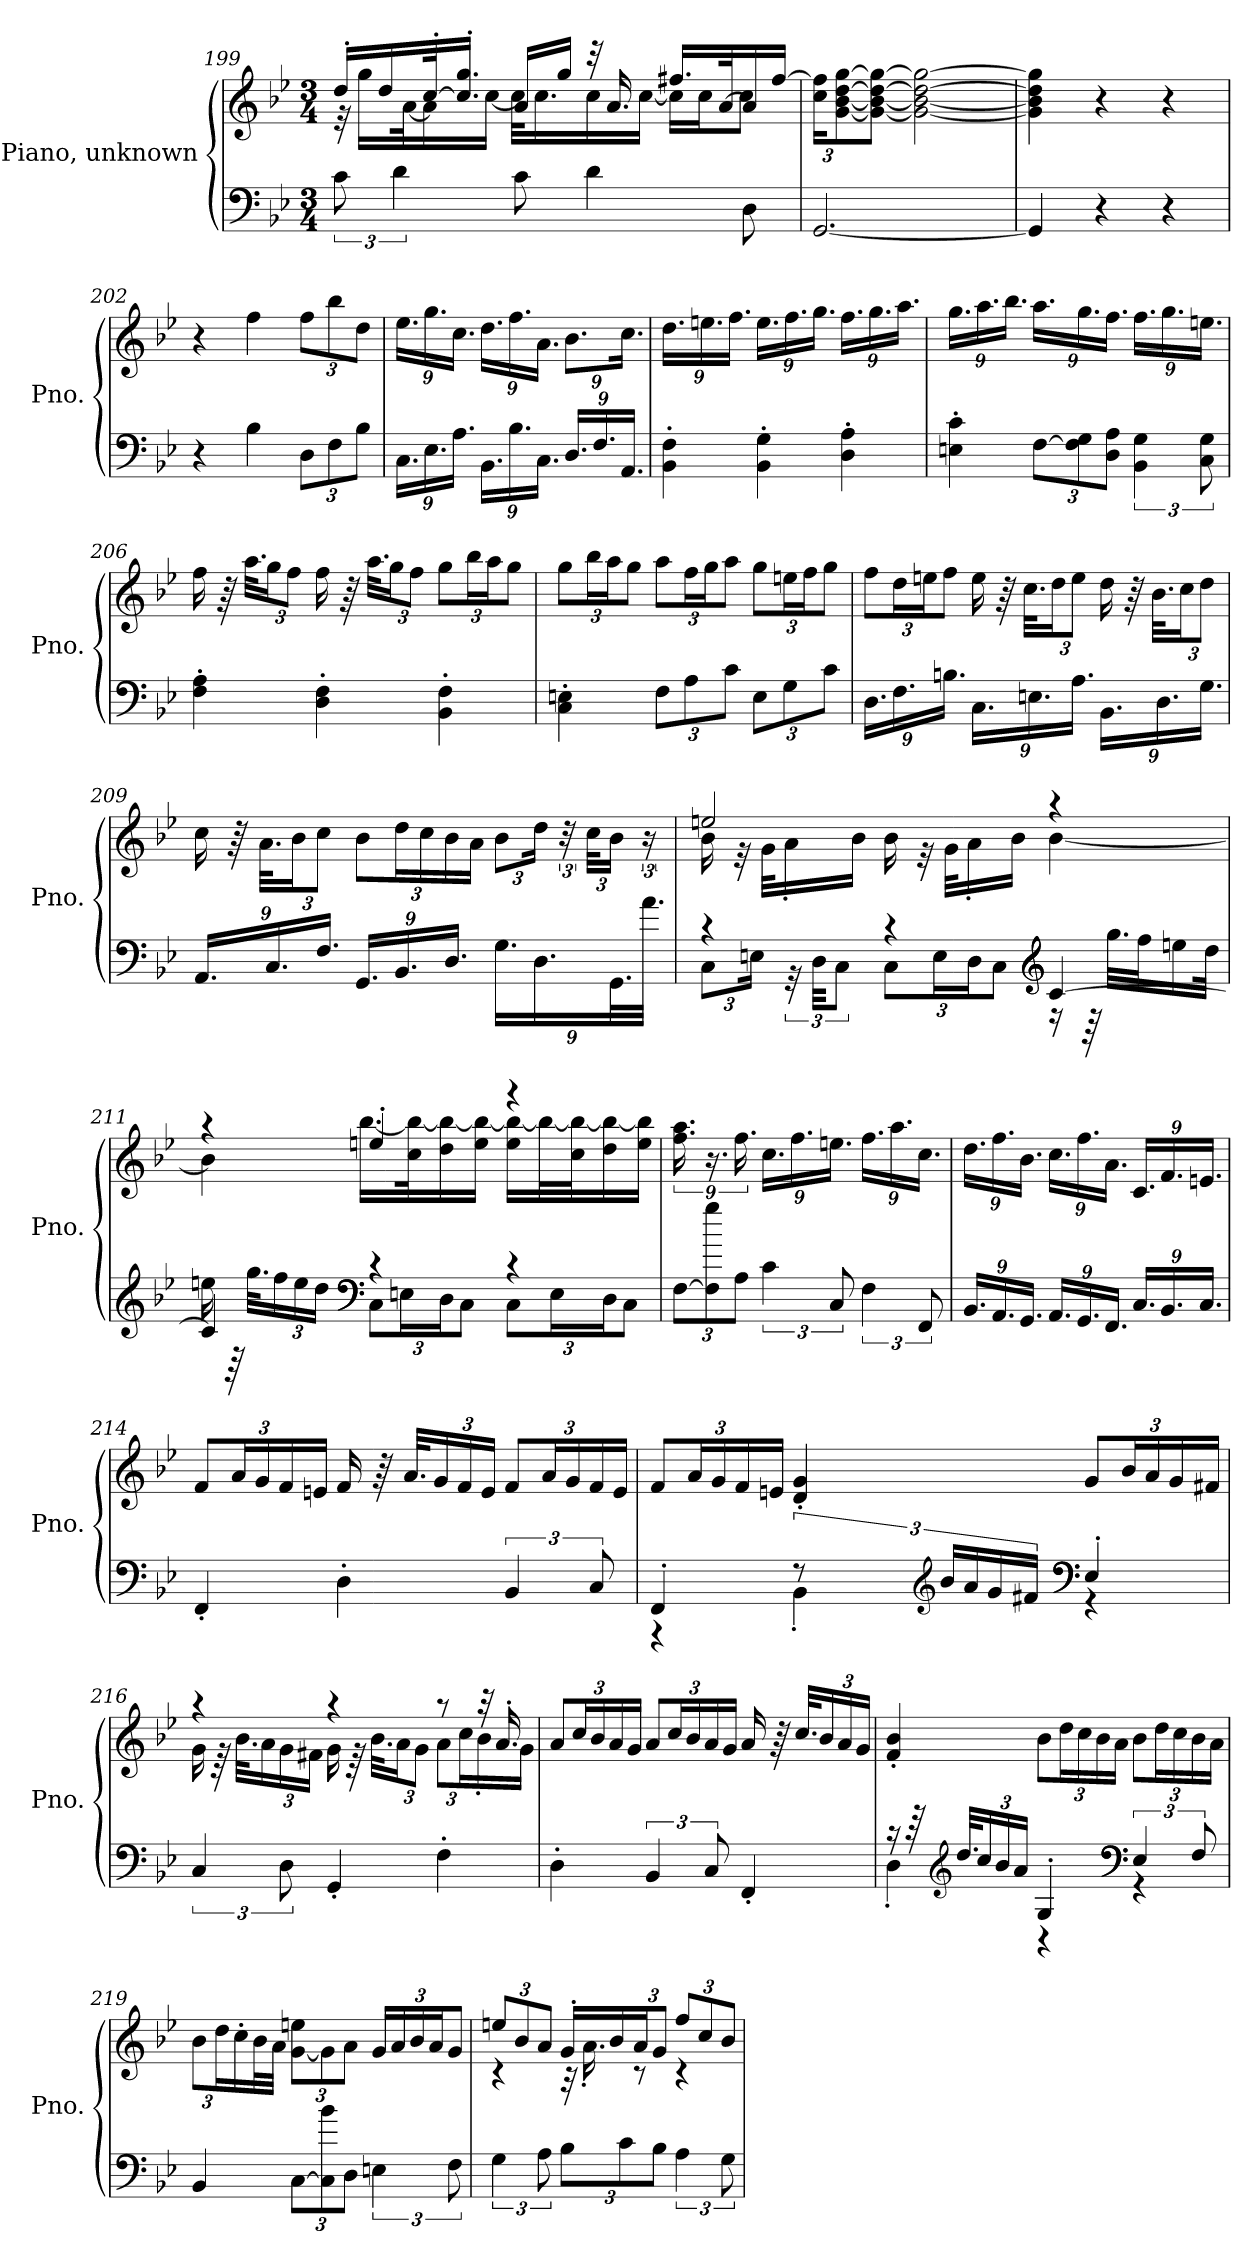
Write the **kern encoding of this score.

**kern	**kern
*part1	*part1
*staff2	*staff1
*I"Piano, unknown	*
*I'Pno.	*
!!LO:PB:g=z
*clefF4	*clefG2
*k[b-e-]	*k[b-e-]
*M3/4	*M3/4
=199	=199
*	*^
12c\	16dd'/LL	32r
.	.	16gg\LL
.	16dd/	.
6d\	.	.
.	.	[32a\K
.	[32cc'/K	16a\]
.	16.cc/]' 16.gg/'JJ	.
.	.	[16cc\JJ
8c\	16a/LL	32cc\KLL]
.	.	16.cc\
.	16gg/JJ	.
4d\	32r	16cc\
.	16.a/	.
.	.	[16cc\JJ
.	16.ff#X/LL	16cc\LL]
.	.	16cc\J
.	[32a/K	.
8D\	16a/]	8cc\J
.	[16ff#/JJ	.
*	*v	*v
=200	=200
*	*Xbrackettup
[2.GG/	24cc\ 24ff#\]KL
.	[12g\ [12b-\ [12dd\ [12gg\
.	8g\_ 8b-\_ 8dd\_ 8gg\_J
.	2g\_ 2b-\_ 2dd\_ 2gg\_
=201	=201
4GG/]	4g\] 4b-\] 4dd\] 4gg\]
4r	4r
4r	4r
=202	=202
4r	4r
4B-\	4ff\
*Xbrackettup	*
12D\L	12ff\L
12F\	12bb-\
12B-\J	12dd\J
!!LO:LB:g=z
=203	=203
18.C\LL	18.ee-\LL
18.E-\	18.gg\
18.A\JJ	18.cc\JJ
18.BB-\LL	18.dd\LL
18.B-\	18.ff\
18.C\JJ	18.a\JJ
18.D/LL	9.b-\L
18.F/	.
18.AA/JJ	18.cc\Jk
=204	=204
4BB-\' 4F\'	18.dd\LL
.	18.een\
.	18.ff\JJ
4BB-\' 4G\'	18.ee\LL
.	18.ff\
.	18.gg\JJ
4D\' 4A\'	18.ff\LL
.	18.gg\
.	18.aa\JJ
=205	=205
4En\' 4c\'	18.gg\LL
.	18.aa\
.	18.bb-\JJ
[12F\L	18.aa\LL
12F\] 12G\	18.gg\
12D\ 12A\J	18.ff\JJ
*brackettup	*
6BB-\ 6G\	18.ff\LL
.	18.gg\
12C\ 12G\	18.een\JJ
!!LO:LB:g=z
=206	=206
4F\' 4A\'	16ff\
.	64r
.	32.aa\KLL
.	24gg\J
.	12ff\J
4D\' 4F\'	16ff\
.	64r
.	32.aa\KLL
.	24gg\J
.	12ff\J
4BB-\' 4F\'	12gg\L
.	24bb-\L
.	24aa\J
.	12gg\J
=207	=207
4C\' 4En\'	12gg\L
.	24bb-\L
.	24aa\J
.	12gg\J
*Xbrackettup	*
12F\L	12aa\L
12A\	24ff\L
.	24gg\J
12c\J	12aa\J
12E\L	12gg\L
12G\	24een\L
.	24ff\J
12c\J	12gg\J
!!LO:LB:g=z
=208	=208
18.D\LL	12ff\L
18.F\	24dd\L
.	24een\J
18.Bn\JJ	12ff\J
18.C\LL	16ee\
.	64r
.	32.cc\KLL
18.En\	.
.	24dd\J
18.A\JJ	12ee\J
18.BB-\LL	16dd\
.	64r
.	32.b-\KLL
18.D\	.
.	24cc\J
18.G\JJ	12dd\J
=209	=209
18.AA/LL	16cc\
.	64r
.	32.a\KLL
18.C/	.
.	24b-\J
18.F/JJ	12cc\J
18.GG/LL	12b-\L
18.BB-/	24dd\L
.	24cc\
18.D/JJ	24b-\
.	24a\JJ
18.G\LL	12b-\L
18.D\	24dd\Jk
*	*brackettup
.	48r
.	48cc\KLL
36.GG\L	24b-\JJ
36.a\JJJ	24r
!!LO:LB:g=z
=210	=210
*^	*^
4r	12C\L	2een/	16b-\
.	.	.	32r
.	24En\Jk	.	.
.	.	.	32g\KLL
*	*brackettup	*	*
.	48r	.	16a'\
.	48D\KKL	.	.
.	12C\J	.	.
.	.	.	16b-\JJ
*	*Xbrackettup	*	*
4r	12C\L	.	16b-\
.	.	.	32r
.	24E\L	.	.
.	.	.	32g\KLL
.	24D\J	.	16a'\
.	12C\J	.	.
.	.	.	16b-\JJ
*clefG2	*	*	*
[4c/	16r	4r	[4b-\
.	64r	.	.
.	32.gg\LLL	.	.
.	32ff\J	.	.
.	16een\	.	.
.	32dd\JJk	.	.
=211	=211	=211	=211
4c/]	16een\	4r	4b-\]
.	64r	.	.
.	32.gg\KLL	.	.
.	24ff\	.	.
.	24ee\	.	.
.	24dd\JJ	.	.
*clefF4	*	*	*
4r	12C\L	4een'/	[16.bb-\LL
.	24En\L	.	.
.	.	.	32cc\ 32bb-\_K
.	24D\J	.	16dd\ 16bb-\_
.	12C\J	.	.
.	.	.	16ee\ 16bb-\_JJ
4r	12C\L	4r	16ee\ 16bb-\_LL
.	.	.	32bb-\L_
.	24E\L	.	.
.	.	.	32cc\ 32bb-\_J
.	24D\J	.	16dd\ 16bb-\_
.	12C\J	.	.
.	.	.	16ee\ 16bb-\]JJ
*v	*v	*	*
*	*v	*v
!!LO:LB:g=z
=212	=212
[12F\L	18.ff\ 18.aa\
12F\] 12gg\	18.r
12A\J	18.ff\
*brackettup	*
6c\	18.cc\LL
.	18.ff\
12C/	18.een\JJ
6F\	18.ff\LL
.	18.aa\
12FF/	18.cc\JJ
=213	=213
*Xbrackettup	*Xbrackettup
18.BB-/LL	18.dd\LL
18.AA/	18.ff\
18.GG/JJ	18.b-\JJ
18.AA/LL	18.cc\LL
18.GG/	18.ff\
18.FF/JJ	18.a\JJ
18.C/LL	18.c/LL
18.BB-/	18.f/
18.C/JJ	18.en/JJ
=214	=214
4FF'/	12f/L
.	24a/L
.	24g/
.	24f/
.	24en/JJ
4D'\	16f/
.	64r
.	32.a/KLL
.	24g/
.	24f/
.	24e/JJ
*brackettup	*
6BB-/	12f/L
.	24a/L
.	24g/
12C/	24f/
.	24e/JJ
!!LO:PB:g=z
=215	=215
*^	*
4FF'/	4r	12f/L
.	.	24a/L
.	.	24g/
.	.	24f/
.	.	24en/JJ
12r	4BB-'\	4d/' 4g/'
*clefG2	*	*
24b-/LL	.	.
*Xbrackettup	*	*
24a/	.	.
24g/	.	.
24f#X/JJ	.	.
*clefF4	*	*
4E-'/	4r	12g/L
.	.	24b-/L
.	.	24a/
.	.	24g/
.	.	24f#X/JJ
*v	*v	*
=216	=216
*brackettup	*
*	*^
6C/	4r	16g\
.	.	64r
.	.	32.b-\KLL
.	.	24a\
12D\	.	24g\
.	.	24f#X\JJ
4GG'/	4r	16g\
.	.	64r
.	.	32.b-\KLL
.	.	24a\J
.	.	12g\J
4F'\	8r	12a\L
.	.	24cc\L
.	32r	16b-'\
.	16.a'/	.
.	.	16g\JJ
*	*v	*v
!!LO:LB:g=z
=217	=217
4D'\	12a/L
.	24cc/L
.	24b-/
.	24a/
.	24g/JJ
6BB-/	12a/L
.	24cc/L
.	24b-/
12C/	24a/
.	24g/JJ
4FF'/	16a/
.	64r
.	32.cc/KLL
.	24b-/
.	24a/
.	24g/JJ
=218	=218
*^	*
16r	4D'\	4f/' 4b-/'
64r	.	.
*clefG2	*	*
32.dd/KLL	.	.
*Xbrackettup	*	*
24cc/	.	.
24b-/	.	.
24a/JJ	.	.
4G'/	4r	12b-\L
.	.	24dd\L
.	.	24cc\
.	.	24b-\
.	.	24a\JJ
*clefF4	*	*
*brackettup	*	*
6E-/	4r	12b-\L
.	.	24dd\L
.	.	24cc\
12F/	.	24b-\
.	.	24a\JJ
*v	*v	*
!!LO:LB:g=z
=219	=219
4BB-/	12b-\L
.	24dd\L
.	16cc'\
.	32b-\L
.	32a\JJJ
*Xbrackettup	*
[12C\L	[12g\ 12een\L
12C\] 12b-\	12g\]
12D\J	12a\J
*brackettup	*
6En\	24g/LL
.	24a/
.	24b-/
.	24a/J
12F\	12g/J
=220	=220
*	*^
6G\	12een/L	4r
.	12b-/	.
12A\	12a/J	.
*Xbrackettup	*	*
12B-\L	16g'/LL	32r
.	.	16.a'\
.	16b-/	.
12c\	.	.
.	24a/J	8r
12B-\J	12g/J	.
*brackettup	*	*
6A\	12ff/L	4r
.	12cc/	.
12G\	12b-/J	.
*	*v	*v
=	=
*-	*-
